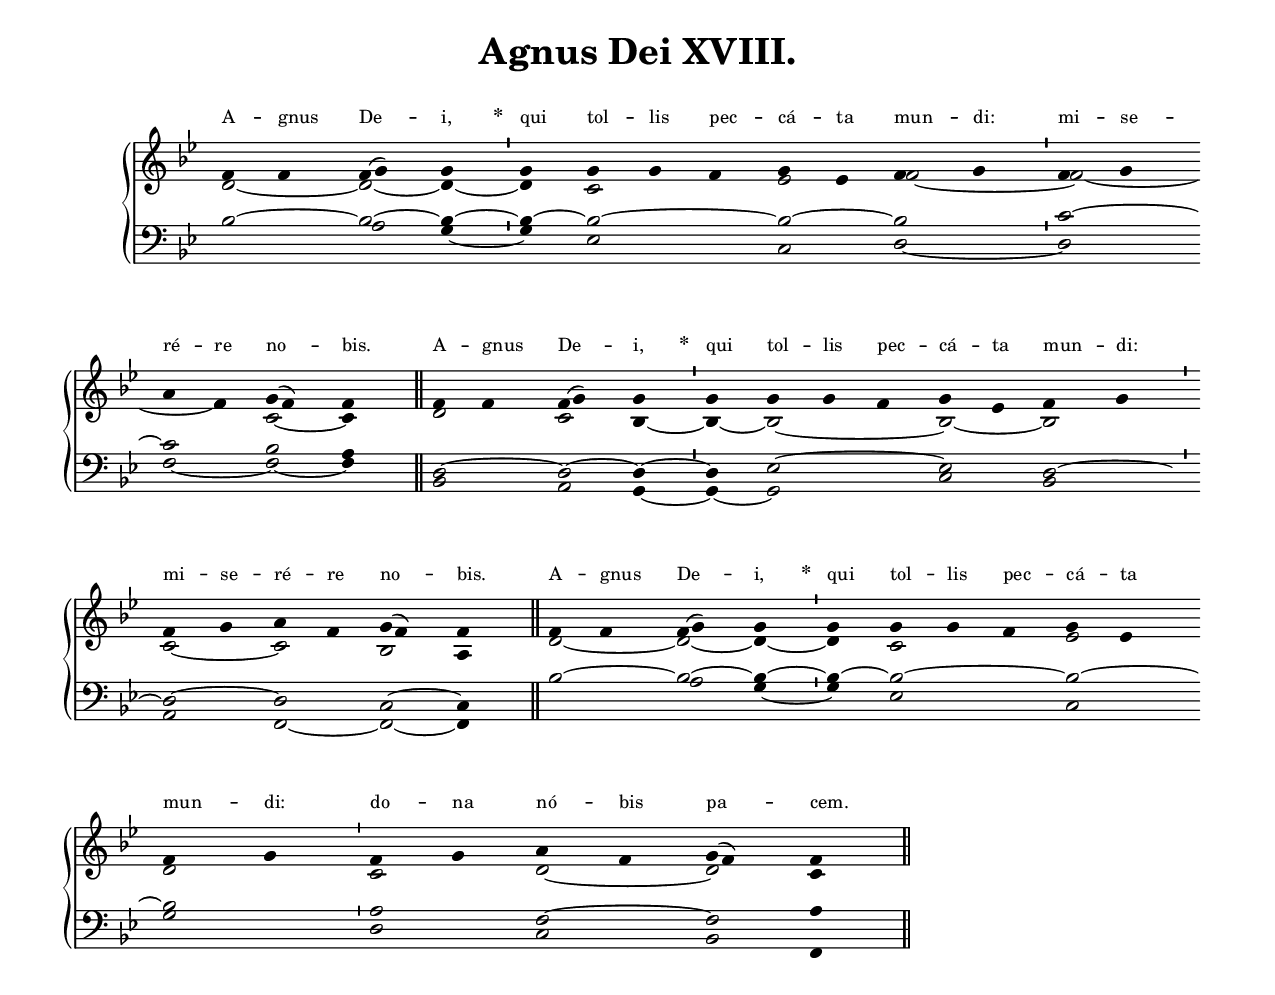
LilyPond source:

\version "2.18"
\include "gregorian.ly"
\include "noh2.ily"

%Page reference: page v.97
%(volume.page)

global = {
 \key f \mixolydian
 \cadenzaOn 
 \override Glissando #'thickness = #2.0
}

\header {
  title = \markup \center-column {"Agnus Dei XVIII." \vspace #1 }
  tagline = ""
  composer = ""
}

\paper {
 #(include-special-characters)
  oddHeaderMarkup = \markup \fill-line {
    \line {}
    \center-column {
      \on-the-fly #first-page     " "
      \on-the-fly #not-first-page ""
    }
    \line { \on-the-fly #print-page-number-check-first \fromproperty #'page:page-number-string }
  }
  evenHeaderMarkup = \markup \fill-line {
    \line { \on-the-fly #print-page-number-check-first \fromproperty #'page:page-number-string }
    \center-column { "" }
    \line {}
  }
}

chantText = \lyricmode {
A -- gnus De -- i, 
\set stanza = " * " qui tol -- lis pec -- cá -- ta mun -- di: mi -- se -- ré -- re no -- bis. 
A -- gnus De -- i, 
\set stanza = " * " qui tol -- lis pec -- cá -- ta mun -- di: mi -- se -- ré -- re no -- bis. 
A -- gnus De -- i, 
\set stanza = " * " qui tol -- lis pec -- cá -- ta mun -- di: do -- na nó -- bis pa -- cem. }

chantMusic = {
\tieDown   f'4 f'4 f'4 ( g'4) g'4 \divisioMinima
 g'4 g'4 g'4 f'4 g'4 ees'4 f'4 g'4 \divisioMinima
 f'4 g'4 \forceBreak
 a'4 f'4 g'4 ( f'4) f'4 \finalis
 f'4 f'4 f'4 ( g'4) g'4 \divisioMinima
 g'4 g'4 g'4 f'4 g'4 ees'4 f'4 g'4 \divisioMinima
 \forceBreak
 f'4 g'4 a'4 f'4 g'4 ( f'4) f'4 \finalis
 f'4 f'4 f'4 ( g'4) g'4 \divisioMinima
 g'4 g'4 g'4 f'4 g'4 ees'4 \forceBreak
 f'4 g'4 \divisioMinima
 f'4 g'4 a'4 f'4 g'4 ( f'4) f'4 \finalis

}

altoMusic = {
d'2 ~ d'2 ~ d'4 ~ \divisioMinima
d'4 c'2*3/2 ees'2 f'2 ~ \divisioMinima
\set tieWaitForNote = ##t f'2 ~ s4 f'4 \set tieWaitForNote = ##f c'2 ~ c'4 \finalis
d'2 c'2 bes4 ~ \divisioMinima
bes4 ~ bes2*3/2 ~ bes2 ~ bes2 \divisioMinima
c'2 ~ c'2 bes2 a4 \finalis
d'2 ~ d'2 ~ d'4 ~ \divisioMinima
d'4 c'2*3/2 ees'2 d'2 \divisioMinima
c'2 d'2 ~ d'2 c'4 \finalis
}

tenorMusic = {
bes2 ~ bes2 ~ bes4 ~ \divisioMinima
bes4 ~ bes2*3/2 ~ bes2 ~ bes2 \divisioMinima
c'2 ~ c'2 bes2 a4 \finalis
d2 ~ d2 ~ d4 ~ \divisioMinima
d4 ees2*3/2 ~ ees2 d2 ~ \divisioMinima
d2 ~ d2 c2 ~ c4 \finalis
bes2 ~ bes2 ~ bes4 ~ \divisioMinima
bes4 ~ bes2*3/2 ~ bes2 ~ bes2 \divisioMinima
a2 f2 ~ f2 a4 \finalis
}

bassMusic = {
r2 a2 g4 ~ \divisioMinima
g4 ees2*3/2 c2 d2 ~ \divisioMinima
d2 f2 ~ f2 ~ f4 \finalis
bes,2 a,2 g,4 ~ \divisioMinima
g,4 ~ g,2*3/2 c2 bes,2 \divisioMinima
a,2 f,2 ~ f,2 ~ f,4 \finalis
r2 a2 g4 ~ \divisioMinima
g4 ees2*3/2 c2 g2 \divisioMinima
d2 c2 bes,2 f,4 \finalis
}

voiceLines = {
\voiceLineStyle


}

\score{
  <<
    \new Lyrics
    \new GrandStaff <<
      \set GrandStaff.autoBeaming = ##f
      \set GrandStaff.instrumentName = \markup \center-column {
        ""
      }
      \new Staff = up <<
        \new Voice = "chant" {
          \voiceOne \global \chantMusic
        }
        \new Voice {
          \voiceTwo \global \altoMusic
        }
      >>

      \new Staff = down <<
        \clef bass
        \new Voice {
          \voiceOne \global \tenorMusic
        }
        \new Voice {
          \voiceTwo \global \bassMusic
        }
	\new Voice {
        \voiceThree \global \voiceLines
        }
      >>
    >>
    \context Lyrics {
      \lyricsto chant {
      \chantText
    }
    }
  >>
  \layout{
  }
  
}
